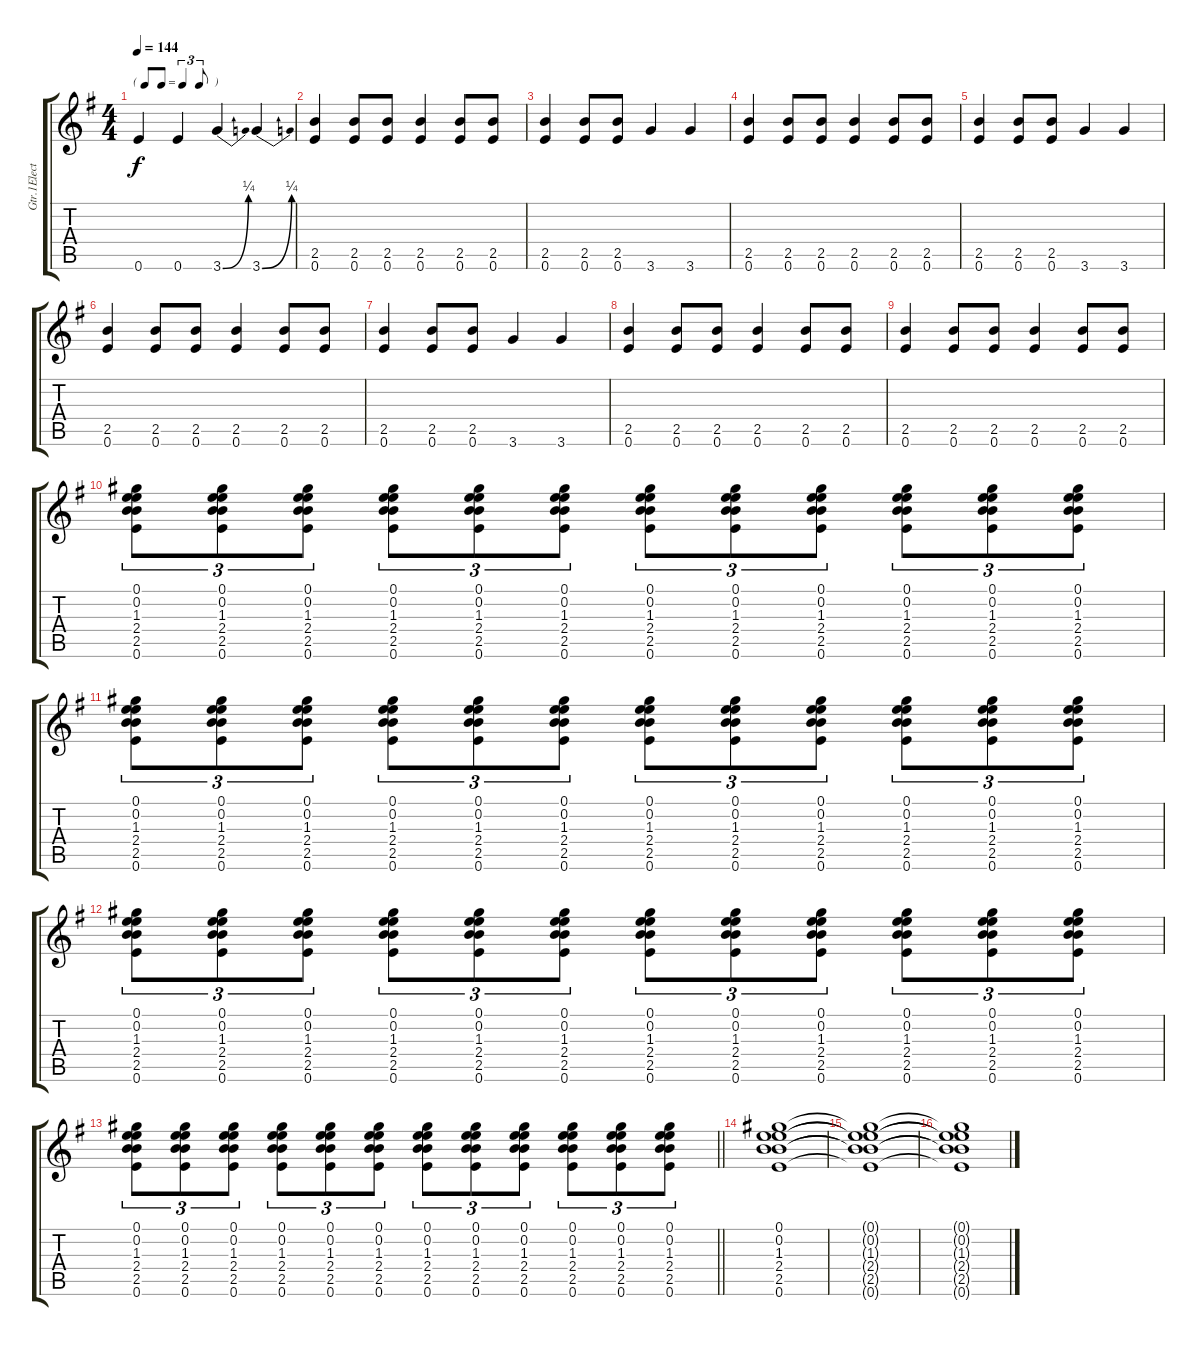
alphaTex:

\track ("Gtr.1Electric Gtr (clean)" "Gtr.1Elect") {instrument electricguitarclean}
\staff {score tabs}
\tuning (E4 B3 G4 D4 A3 E3) {hide}
\ts (4 4)
\tf triplet8th
\tempo 144
\clef g2
\ks g
0.6.4{dy f} 0.6.4 3.6{be (bend 0 0 60 1)}.4 3.6{be (bend 0 0 60 1)}.4 |
(2.5 0.6).4 (2.5 0.6).8 (2.5 0.6).8 (2.5 0.6).4 (2.5 0.6).8 (2.5 0.6).8 |
(2.5 0.6).4 (2.5 0.6).8 (2.5 0.6).8 3.6.4 3.6.4 |
(2.5 0.6).4 (2.5 0.6).8 (2.5 0.6).8 (2.5 0.6).4 (2.5 0.6).8 (2.5 0.6).8 |
(2.5 0.6).4 (2.5 0.6).8 (2.5 0.6).8 3.6.4 3.6.4 |
(2.5 0.6).4 (2.5 0.6).8 (2.5 0.6).8 (2.5 0.6).4 (2.5 0.6).8 (2.5 0.6).8 |
(2.5 0.6).4 (2.5 0.6).8 (2.5 0.6).8 3.6.4 3.6.4 |
(2.5 0.6).4 (2.5 0.6).8 (2.5 0.6).8 (2.5 0.6).4 (2.5 0.6).8 (2.5 0.6).8 |
(2.5 0.6).4 (2.5 0.6).8 (2.5 0.6).8 (2.5 0.6).4 (2.5 0.6).8 (2.5 0.6).8 |
(0.1 0.2 1.3 2.4 2.5 0.6).8{tu (3 2)} (0.1 0.2 1.3 2.4 2.5 0.6).8{tu (3 2)} (0.1 0.2 1.3 2.4 2.5 0.6).8{tu (3 2)} (0.1 0.2 1.3 2.4 2.5 0.6).8{tu (3 2)} (0.1 0.2 1.3 2.4 2.5 0.6).8{tu (3 2)} (0.1 0.2 1.3 2.4 2.5 0.6).8{tu (3 2)} (0.1 0.2 1.3 2.4 2.5 0.6).8{tu (3 2)} (0.1 0.2 1.3 2.4 2.5 0.6).8{tu (3 2)} (0.1 0.2 1.3 2.4 2.5 0.6).8{tu (3 2)} (0.1 0.2 1.3 2.4 2.5 0.6).8{tu (3 2)} (0.1 0.2 1.3 2.4 2.5 0.6).8{tu (3 2)} (0.1 0.2 1.3 2.4 2.5 0.6).8{tu (3 2)} |
(0.1 0.2 1.3 2.4 2.5 0.6).8{tu (3 2)} (0.1 0.2 1.3 2.4 2.5 0.6).8{tu (3 2)} (0.1 0.2 1.3 2.4 2.5 0.6).8{tu (3 2)} (0.1 0.2 1.3 2.4 2.5 0.6).8{tu (3 2)} (0.1 0.2 1.3 2.4 2.5 0.6).8{tu (3 2)} (0.1 0.2 1.3 2.4 2.5 0.6).8{tu (3 2)} (0.1 0.2 1.3 2.4 2.5 0.6).8{tu (3 2)} (0.1 0.2 1.3 2.4 2.5 0.6).8{tu (3 2)} (0.1 0.2 1.3 2.4 2.5 0.6).8{tu (3 2)} (0.1 0.2 1.3 2.4 2.5 0.6).8{tu (3 2)} (0.1 0.2 1.3 2.4 2.5 0.6).8{tu (3 2)} (0.1 0.2 1.3 2.4 2.5 0.6).8{tu (3 2)} |
(0.1 0.2 1.3 2.4 2.5 0.6).8{tu (3 2)} (0.1 0.2 1.3 2.4 2.5 0.6).8{tu (3 2)} (0.1 0.2 1.3 2.4 2.5 0.6).8{tu (3 2)} (0.1 0.2 1.3 2.4 2.5 0.6).8{tu (3 2)} (0.1 0.2 1.3 2.4 2.5 0.6).8{tu (3 2)} (0.1 0.2 1.3 2.4 2.5 0.6).8{tu (3 2)} (0.1 0.2 1.3 2.4 2.5 0.6).8{tu (3 2)} (0.1 0.2 1.3 2.4 2.5 0.6).8{tu (3 2)} (0.1 0.2 1.3 2.4 2.5 0.6).8{tu (3 2)} (0.1 0.2 1.3 2.4 2.5 0.6).8{tu (3 2)} (0.1 0.2 1.3 2.4 2.5 0.6).8{tu (3 2)} (0.1 0.2 1.3 2.4 2.5 0.6).8{tu (3 2)} |
\barLineRight lightlight
(0.1 0.2 1.3 2.4 2.5 0.6).8{tu (3 2)} (0.1 0.2 1.3 2.4 2.5 0.6).8{tu (3 2)} (0.1 0.2 1.3 2.4 2.5 0.6).8{tu (3 2)} (0.1 0.2 1.3 2.4 2.5 0.6).8{tu (3 2)} (0.1 0.2 1.3 2.4 2.5 0.6).8{tu (3 2)} (0.1 0.2 1.3 2.4 2.5 0.6).8{tu (3 2)} (0.1 0.2 1.3 2.4 2.5 0.6).8{tu (3 2)} (0.1 0.2 1.3 2.4 2.5 0.6).8{tu (3 2)} (0.1 0.2 1.3 2.4 2.5 0.6).8{tu (3 2)} (0.1 0.2 1.3 2.4 2.5 0.6).8{tu (3 2)} (0.1 0.2 1.3 2.4 2.5 0.6).8{tu (3 2)} (0.1 0.2 1.3 2.4 2.5 0.6).8{tu (3 2)} |
(0.1 0.2 1.3 2.4 2.5 0.6).1 |
(0.1{t} 0.2{t} 1.3{t} 2.4{t} 2.5{t} 0.6{t}).1 |
(0.1{t} 0.2{t} 1.3{t} 2.4{t} 2.5{t} 0.6{t}).1
